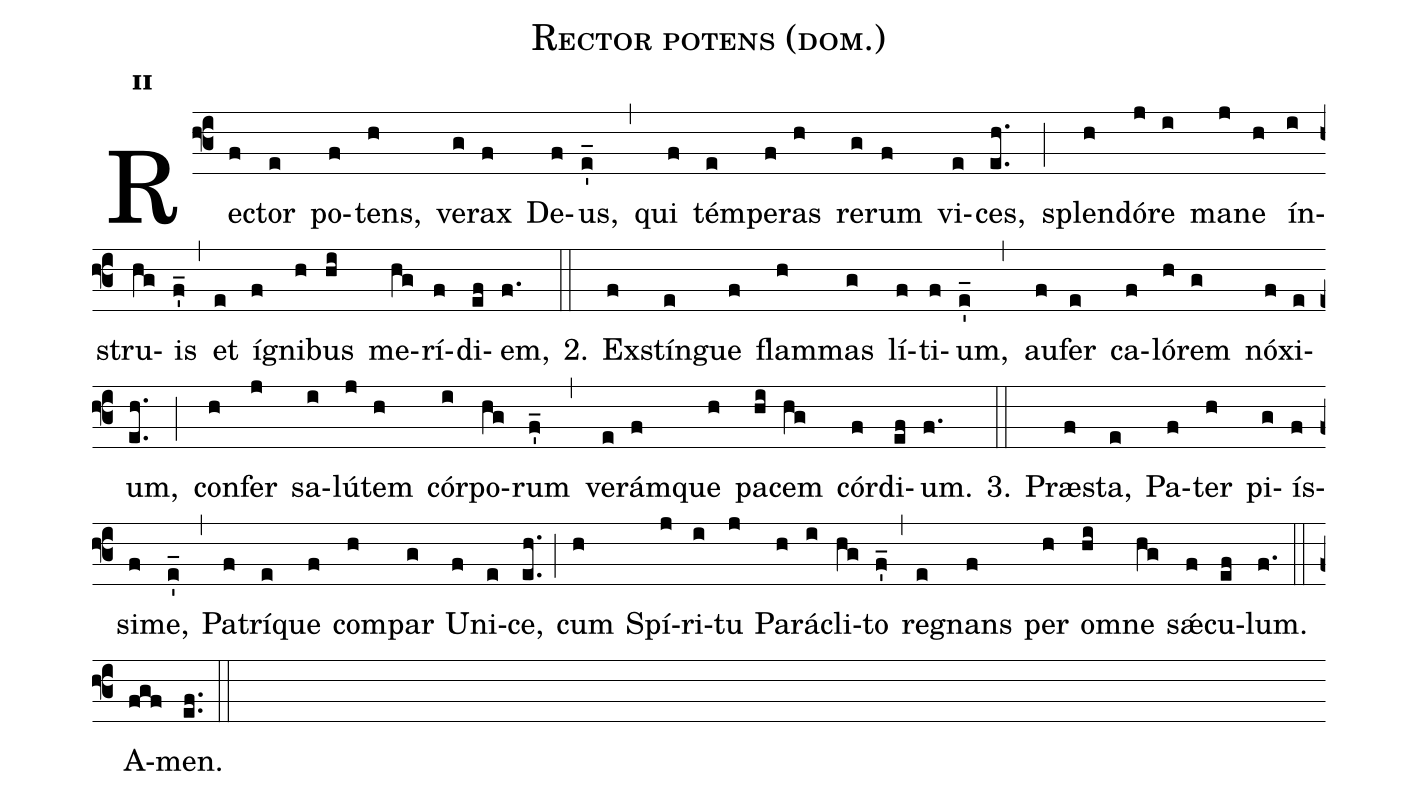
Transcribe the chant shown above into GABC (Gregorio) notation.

name:Rector potens (dom.);
office-part:Hymnus;
mode:2;
%%
initial-style: 1;
name: Rector potens verax Deus;
book: Liber Hymnarius, p. 186;
occasion: Tempore Per Annum Diebus Dominicis i & III;
office-part: Ad Sextam H;
user-notes: ;
commentary: ;
annotation: 2;
centering-scheme: english;
fontsize: 12;
font: OFLSortsMillGoudy;
height: 11;
width: 4.5;
%%
(f3)Re(f)ctor(e) po(f)tens,(h) ve(g)rax(f) De(f)us,(e'_) (,)
qui(f) tém(e)pe(f)ras(h) re(g)rum(f) vi(e)ces,(eh..) (;)
splen(h)dó(j)re(i) ma(j)ne(h) ín(i)stru(hg)is(f'_) (,)
et(e) í(f)gni(h)bus(hi) me(hg)rí(f)di(ef)em,(f.)

2.(::)
Ex(f)stín(e)gue(f) flam(h)mas(g) lí(f)ti(f)um,(e'_) (,)
au(f)fer(e) ca(f)ló(h)rem(g) nó(f)xi(e)um,(eh..) (;)
con(h)fer(j) sa(i)lú(j)tem(h) cór(i)po(hg)rum(f'_) (,)
ve(e)rám(f)que(h) pa(hi)cem(hg) cór(f)di(ef)um.(f.)

3.(::)
Præ(f)sta,(e) Pa(f)ter(h) pi(g)ís(f)si(f)me,(e'_) (,)
Pa(f)trí(e)que(f) com(h)par(g) U(f)ni(e)ce,(eh..) (;)
cum(h) Spí(j)ri(i)tu(j) Pa(h)rá(i)cli(hg)to(f'_) (,)
re(e)gnans(f) per(h) om(hi)ne(hg) sǽ(f)cu(ef)lum.(f.) (::)
A(fgf)men.(ef..) (::)
